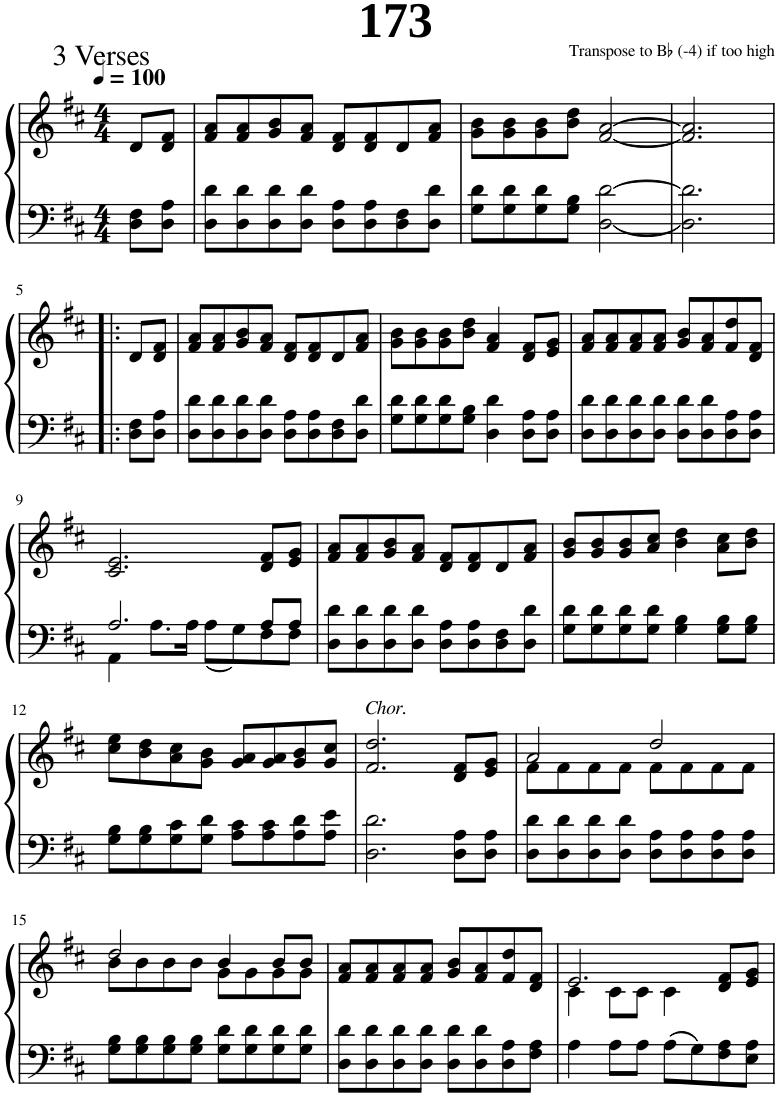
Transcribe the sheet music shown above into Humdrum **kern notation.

**kern	**kern
*part1	*part1
*staff2	*staff1
*I"Piano	*
*I'Pno.	*
*clefF4	*clefG2
*k[f#c#]	*k[f#c#]
*M4/4	*M4/4
*MM100	*MM100
=1	=1
8D\ 8F#\L	8d/L
8D\ 8A\J	8d/ 8f#/J
=2	=2
8D\ 8d\L	8f#/ 8a/L
8D\ 8d\	8f#/ 8a/
8D\ 8d\	8g/ 8b/
8D\ 8d\J	8f#/ 8a/J
8D\ 8A\L	8d/ 8f#/L
8D\ 8A\	8d/ 8f#/
8D\ 8F#\	8d/
8D\ 8d\J	8f#/ 8a/J
=3	=3
8G\ 8d\L	8g\ 8b\L
8G\ 8d\	8g\ 8b\
8G\ 8d\	8g\ 8b\
8G\ 8B\J	8b\ 8dd\J
[2D\ [2d\	[2f#/ [2a/
=4	=4
2.D\] 2.d\]	2.f#/] 2.a/]
!!LO:LB:g=z
=5!|:	=5!|:
8D\ 8F#\L	8d/L
8D\ 8A\J	8d/ 8f#/J
=6	=6
8D\ 8d\L	8f#/ 8a/L
8D\ 8d\	8f#/ 8a/
8D\ 8d\	8g/ 8b/
8D\ 8d\J	8f#/ 8a/J
8D\ 8A\L	8d/ 8f#/L
8D\ 8A\	8d/ 8f#/
8D\ 8F#\	8d/
8D\ 8d\J	8f#/ 8a/J
=7	=7
8G\ 8d\L	8g\ 8b\L
8G\ 8d\	8g\ 8b\
8G\ 8d\	8g\ 8b\
8G\ 8B\J	8b\ 8dd\J
4D\ 4d\	4f#/ 4a/
8D\ 8A\L	8d/ 8f#/L
8D\ 8A\J	8e/ 8g/J
=8	=8
8D\ 8d\L	8f#/ 8a/L
8D\ 8d\	8f#/ 8a/
8D\ 8d\	8f#/ 8a/
8D\ 8d\J	8f#/ 8a/J
8D\ 8d\L	8g/ 8b/L
8D\ 8d\	8f#/ 8a/
8D\ 8A\	8f#/ 8dd/
8D\ 8A\J	8d/ 8f#/J
!!LO:LB:g=z
=9	=9
*^	*
2.A/	4AA\	2.c#/ 2.e/
.	8.A\L	.
.	16A\Jk	.
.	8A\L	.
.	8G\	.
8A/L	8F#\	8d/ 8f#/L
8A/J	8F#\J	8e/ 8g/J
*v	*v	*
=10	=10
8D\ 8d\L	8f#/ 8a/L
8D\ 8d\	8f#/ 8a/
8D\ 8d\	8g/ 8b/
8D\ 8d\J	8f#/ 8a/J
8D\ 8A\L	8d/ 8f#/L
8D\ 8A\	8d/ 8f#/
8D\ 8F#\	8d/
8D\ 8d\J	8f#/ 8a/J
=11	=11
8G\ 8d\L	8g/ 8b/L
8G\ 8d\	8g/ 8b/
8G\ 8d\	8g/ 8b/
8G\ 8d\J	8a/ 8cc#/J
4G\ 4B\	4b\ 4dd\
8G\ 8B\L	8a\ 8cc#\L
8G\ 8B\J	8b\ 8dd\J
!!LO:LB:g=z
=12	=12
8G\ 8B\L	8cc#\ 8ee\L
8G\ 8B\	8b\ 8dd\
8G\ 8c#\	8a\ 8cc#\
8G\ 8d\J	8g\ 8b\J
8A\ 8c#\L	8g/ 8a/L
8A\ 8c#\	8g/ 8a/
8A\ 8d\	8g/ 8b/
8A\ 8e\J	8g/ 8cc#/J
=13	=13
!	!LO:TX:a:i:t=Chor.
2.D\ 2.d\	2.f#/ 2.dd/
8D\ 8A\L	8d/ 8f#/L
8D\ 8A\J	8e/ 8g/J
=14	=14
*	*^
8D\ 8d\L	2a/	8f#\L
8D\ 8d\	.	8f#\
8D\ 8d\	.	8f#\
8D\ 8d\J	.	8f#\J
8D\ 8A\L	2dd/	8f#\L
8D\ 8A\	.	8f#\
8D\ 8A\	.	8f#\
8D\ 8A\J	.	8f#\J
!!LO:LB:g=z	!!
=15	=15	=15
8G\ 8B\L	2dd/	8b\L
8G\ 8B\	.	8b\
8G\ 8B\	.	8b\
8G\ 8B\J	.	8b\J
8G\ 8d\L	4b/	8g\L
8G\ 8d\	.	8g\
8G\ 8d\	8b/L	8g\
8G\ 8d\J	8b/J	8g\J
*	*v	*v
=16	=16
8D\ 8d\L	8f#/ 8a/L
8D\ 8d\	8f#/ 8a/
8D\ 8d\	8f#/ 8a/
8D\ 8d\J	8f#/ 8a/J
8D\ 8d\L	8g/ 8b/L
8D\ 8d\	8f#/ 8a/
8D\ 8A\	8f#/ 8dd/
8F#\ 8A\J	8d/ 8f#/J
=17	=17
*	*^
4A\	2.e/	4c#\
8A\L	.	8c#\L
8A\J	.	8c#\J
8A\L	.	4c#\
8G\	.	.
8F#\ 8A\	8d/ 8f#/L	4ryy
8E\ 8A\J	8e/ 8g/J	.
*	*v	*v
=	=
*-	*-
